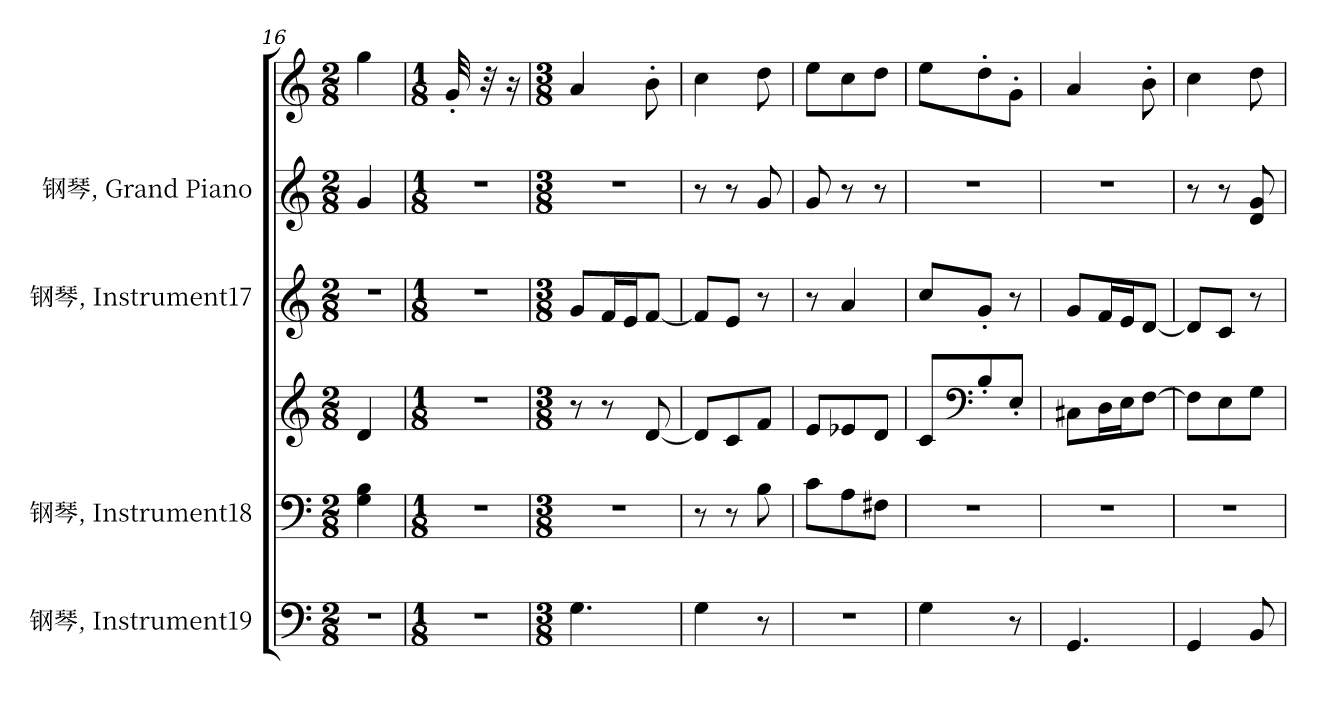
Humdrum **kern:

**kern	**kern	**kern	**kern	**kern	**kern
*part4	*part3	*part3	*part2	*part1	*part1
*staff6	*staff5	*staff4	*staff3	*staff2	*staff1
*I"钢琴, Instrument19	*I"钢琴, Instrument18	*	*I"钢琴, Instrument17	*I"钢琴, Grand Piano	*
*	*	*	*	*I'Pno.	*
*clefF4	*clefF4	*clefG2	*clefG2	*clefG2	*clefG2
*k[]	*k[]	*k[]	*k[]	*k[]	*k[]
*M2/8	*M2/8	*M2/8	*M2/8	*M2/8	*M2/8
=16	=16	=16	=16	=16	=16
4r	4G\ 4B\	4d/	4r	4g/	4gg\
=17	=17	=17	=17	=17	=17
*M1/8	*M1/8	*M1/8	*M1/8	*M1/8	*M1/8
8r	8r	8r	8r	8r	32g'/
.	.	.	.	.	32r
.	.	.	.	.	16r
=18	=18	=18	=18	=18	=18
*M3/8	*M3/8	*M3/8	*M3/8	*M3/8	*M3/8
4.G\	4.r	8r	8g/L	4.r	4a/
.	.	8r	16f/L	.	.
.	.	.	16e/J	.	.
.	.	[8d/	[8f/J	.	8b'\
!!LO:LB:g=z
=19	=19	=19	=19	=19	=19
4G\	8r	8d/L]	8f/L]	8r	4cc\
.	8r	8c/	8e/J	8r	.
8r	8B\	8f/J	8r	8g/	8dd\
=20	=20	=20	=20	=20	=20
4.r	8c\L	8e/L	8r	8g/	8ee\L
.	8A\	8e-X/	4a/	8r	8cc\
.	8F#X\J	8d/J	.	8r	8dd\J
=21	=21	=21	=21	=21	=21
4G\	4.r	8c/L	8cc/L	4.r	8ee\L
*	*	*clefF4	*	*	*
.	.	8B'/	8g'/J	.	8dd'\
8r	.	8E'/J	8r	.	8g'\J
=22	=22	=22	=22	=22	=22
4.GG/	4.r	8C#X\L	8g/L	4.r	4a/
.	.	16D\L	16f/L	.	.
.	.	16E\J	16e/J	.	.
.	.	[8F\J	[8d/J	.	8b'\
=23	=23	=23	=23	=23	=23
4GG/	4.r	8F\L]	8d/L]	8r	4cc\
.	.	8E\	8c/J	8r	.
8BB/	.	8G\J	8r	8d/ 8g/	8dd\
=	=	=	=	=	=
*-	*-	*-	*-	*-	*-
